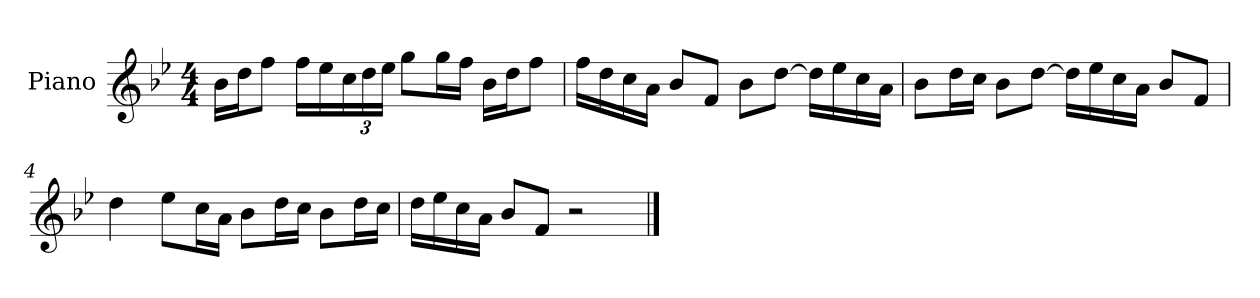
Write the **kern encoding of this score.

**kern
*part1
*staff1
*I"Piano
*I'P-no
*clefG2
*k[b-e-]
*M4/4
*MM90
=1
16b-\LL
16dd\J
8ff\J
16ff\LL
16ee-\
*Xbrackettup
24cc\
24dd\
24ee-\JJ
8gg\L
16gg\L
16ff\JJ
16b-\LL
16dd\J
8ff\J
=2
16ff\LL
16dd\
16cc\
16a\JJ
8b-/L
8f/J
8b-\L
[8dd\J
16dd\LL]
16ee-\
16cc\
16a\JJ
=3
8b-\L
16dd\L
16cc\JJ
8b-\L
[8dd\J
16dd\LL]
16ee-\
16cc\
16a\JJ
8b-/L
8f/J
!!LO:LB:g=z
=4
4dd\
8ee-\L
16cc\L
16a\JJ
8b-\L
16dd\L
16cc\JJ
8b-\L
16dd\L
16cc\JJ
=5
16dd\LL
16ee-\
16cc\
16a\JJ
8b-/L
8f/J
2r
==
*-
